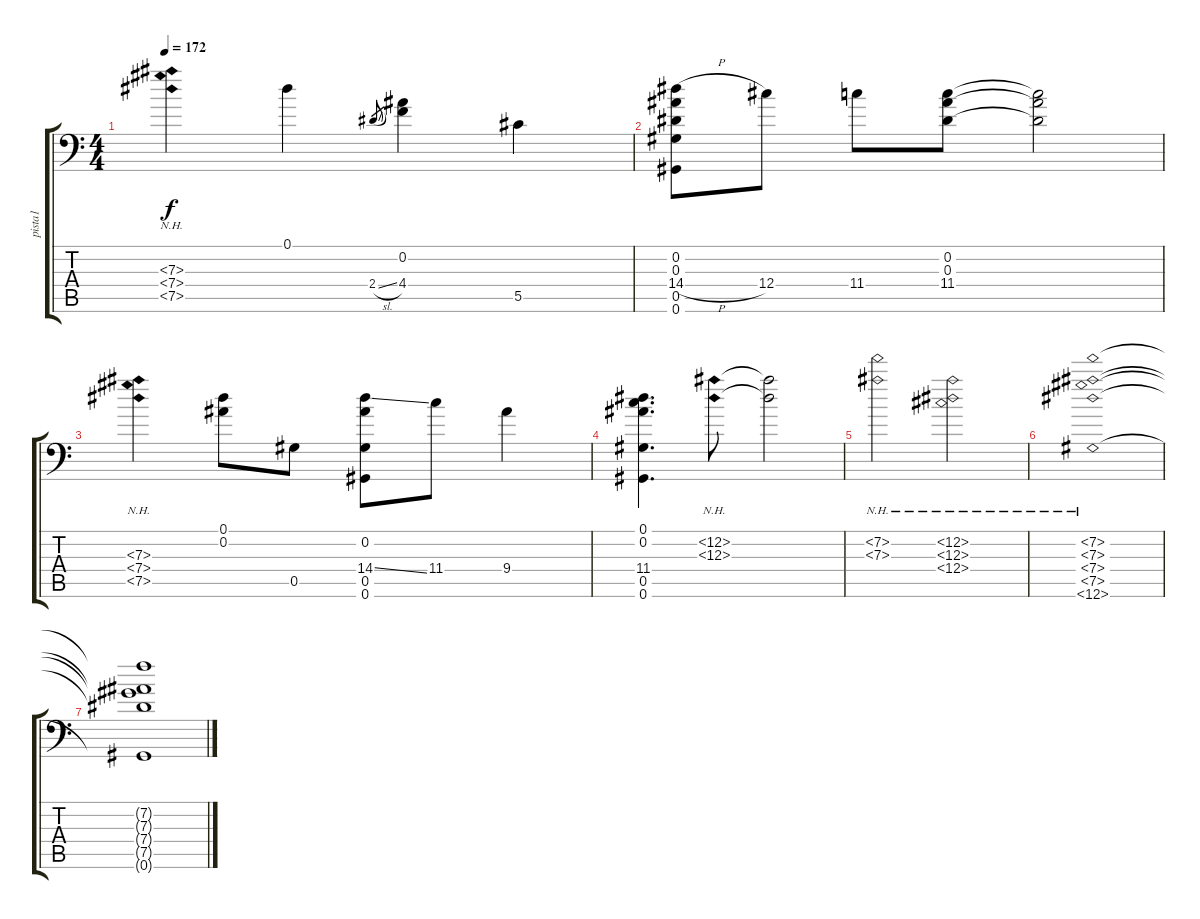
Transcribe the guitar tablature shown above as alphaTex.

\track ("pista1" "pista1") {instrument electricguitarclean}
\staff {score tabs}
\tuning (Eb4 Bb3 Eb3 Db3 Ab2 Ab1) {hide}
\ts (4 4)
\tempo 172
\clef f4
\ks c
(7.3{nh} 7.4{nh} 7.5{nh}).4{dy f} 0.1.4 2.4{sl}.8{gr} (0.2 4.4).4 5.5.4 |
(0.2 0.3 14.4{h} 0.5 0.6).8 12.4.8 11.4.8 (0.2 0.3 11.4).8 (0.2{t} 0.3{t} 11.4{t}).2 |
(7.3{nh} 7.4{nh} 7.5{nh}).4 (0.1 0.2).8 0.5.8 (0.2 14.4{ss} 0.5 0.6).8 11.4.8 9.4.4 |
(0.1 0.2 11.4 0.5 0.6).4{d} (12.2{nh} 12.3{nh}).8 (12.2{t} 12.3{t}).2 |
(7.2{nh} 7.3{nh}).2 (12.2{nh} 12.3{nh} 12.4{nh}).2 |
(7.2{nh} 7.3{nh} 7.4{nh} 7.5{nh} 0.6{nh}).1 |
(7.2{t} 7.3{t} 7.4{t} 7.5{t} 0.6{t}).1
